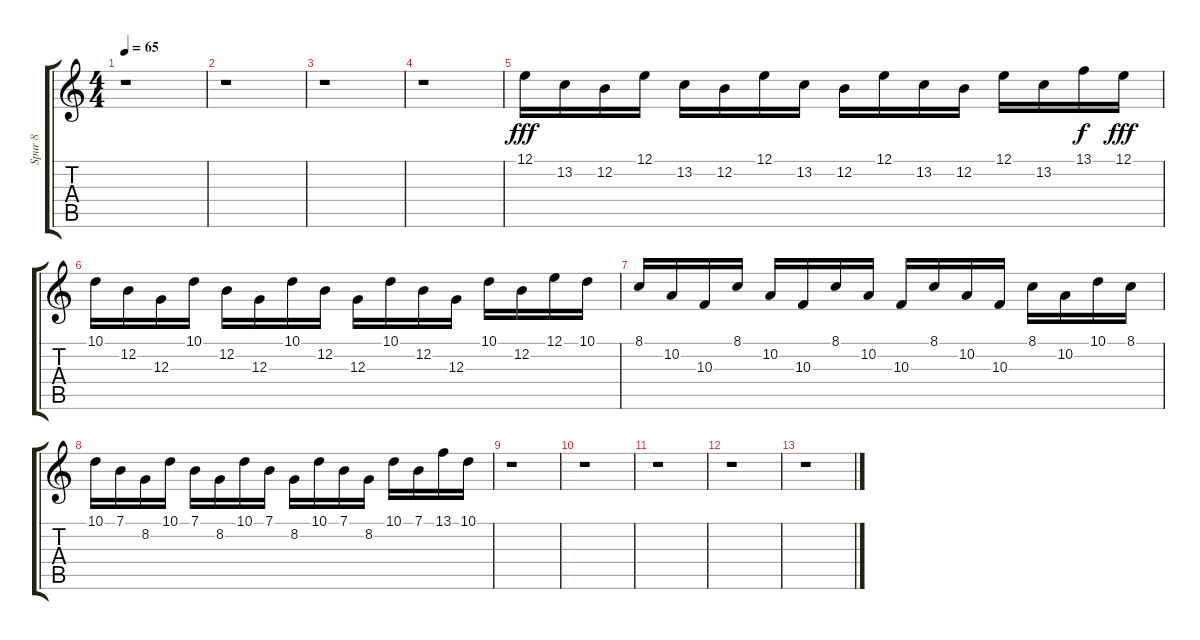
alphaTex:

\track ("Spur 8" "Spur 8") {instrument electricgrandpiano}
\staff {score tabs}
\tuning (E4 B3 G3 D3 A2 E2) {hide}
\ts (4 4)
\tempo 65
\clef g2
\ks c
r.1{dy fff} |
r.1 |
r.1 |
r.1 |
12.1.16{instrument electricgrandpiano} 13.2.16 12.2.16 12.1.16 13.2.16 12.2.16 12.1.16 13.2.16 12.2.16 12.1.16 13.2.16 12.2.16 12.1.16 13.2.16 13.1.16{dy f} 12.1.16{dy fff} |
10.1.16 12.2.16 12.3.16 10.1.16 12.2.16 12.3.16 10.1.16 12.2.16 12.3.16 10.1.16 12.2.16 12.3.16 10.1.16 12.2.16 12.1.16 10.1.16 |
8.1.16 10.2.16 10.3.16 8.1.16 10.2.16 10.3.16 8.1.16 10.2.16 10.3.16 8.1.16 10.2.16 10.3.16 8.1.16 10.2.16 10.1.16 8.1.16 |
10.1.16 7.1.16 8.2.16 10.1.16 7.1.16 8.2.16 10.1.16 7.1.16 8.2.16 10.1.16 7.1.16 8.2.16 10.1.16 7.1.16 13.1.16 10.1.16 |
r.1 |
r.1 |
r.1 |
r.1 |
r.1
